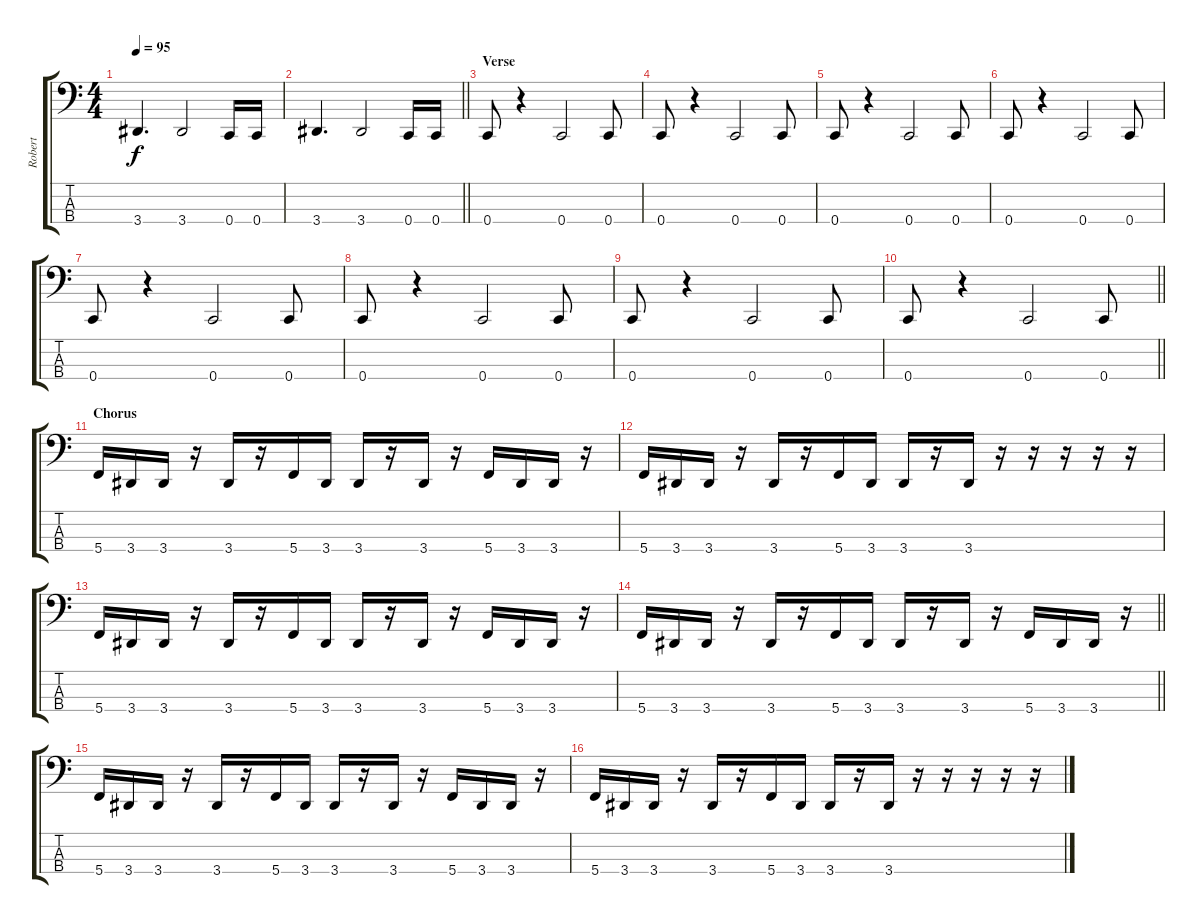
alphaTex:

\track ("Robert" "Robert") {instrument electricbassfinger}
\staff {score tabs}
\tuning (F2 C2 G1 C1) {hide}
\ts (4 4)
\tempo 95
\clef f4
\ks c
3.4.4{d dy f} 3.4.2 0.4.16 0.4.16 |
\barLineRight lightlight
3.4.4{d} 3.4.2 0.4.16 0.4.16 |
\section ("" "Verse")
0.4.8 r.4 0.4.2 0.4.8 |
0.4.8 r.4 0.4.2 0.4.8 |
0.4.8 r.4 0.4.2 0.4.8 |
0.4.8 r.4 0.4.2 0.4.8 |
0.4.8 r.4 0.4.2 0.4.8 |
0.4.8 r.4 0.4.2 0.4.8 |
0.4.8 r.4 0.4.2 0.4.8 |
\barLineRight lightlight
0.4.8 r.4 0.4.2 0.4.8 |
\section ("" "Chorus")
5.4.16 3.4.16 3.4.16 r.16 3.4.16 r.16 5.4.16 3.4.16 3.4.16 r.16 3.4.16 r.16 5.4.16 3.4.16 3.4.16 r.16 |
5.4.16 3.4.16 3.4.16 r.16 3.4.16 r.16 5.4.16 3.4.16 3.4.16 r.16 3.4.16 r.16 r.16 r.16 r.16 r.16 |
5.4.16 3.4.16 3.4.16 r.16 3.4.16 r.16 5.4.16 3.4.16 3.4.16 r.16 3.4.16 r.16 5.4.16 3.4.16 3.4.16 r.16 |
\barLineRight lightlight
5.4.16 3.4.16 3.4.16 r.16 3.4.16 r.16 5.4.16 3.4.16 3.4.16 r.16 3.4.16 r.16 5.4.16 3.4.16 3.4.16 r.16 |
\section ("" "")
5.4.16 3.4.16 3.4.16 r.16 3.4.16 r.16 5.4.16 3.4.16 3.4.16 r.16 3.4.16 r.16 5.4.16 3.4.16 3.4.16 r.16 |
5.4.16 3.4.16 3.4.16 r.16 3.4.16 r.16 5.4.16 3.4.16 3.4.16 r.16 3.4.16 r.16 r.16 r.16 r.16 r.16
